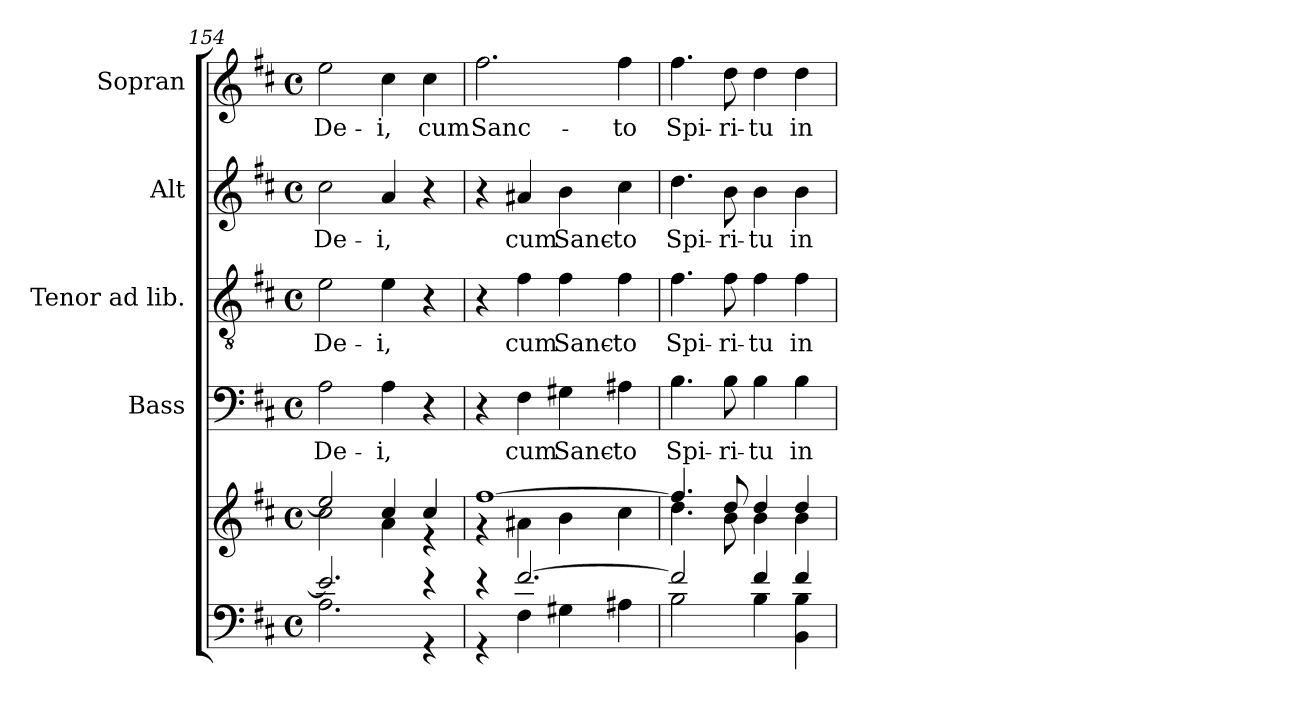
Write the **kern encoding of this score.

**kern	**kern	**kern	**text	**kern	**text	**kern	**text	**kern	**text
*part5	*part5	*part4	*part4	*part3	*part3	*part2	*part2	*part1	*part1
*staff6	*staff5	*staff4	*staff4	*staff3	*staff3	*staff2	*staff2	*staff1	*staff1
*	*	*I"Bass	*	*I"Tenor ad lib.	*	*I"Alt	*	*I"Sopran	*
*	*	*I'B.	*	*I'T.	*	*I'A.	*	*I'S.	*
*clefF4	*clefG2	*clefF4	*	*clefGv2	*	*clefG2	*	*clefG2	*
*k[f#c#]	*k[f#c#]	*k[f#c#]	*	*k[f#c#]	*	*k[f#c#]	*	*k[f#c#]	*
*D:	*D:	*D:	*	*D:	*	*D:	*	*D:	*
*M4/4	*M4/4	*M4/4	*	*M4/4	*	*M4/4	*	*M4/4	*
*met(c)	*met(c)	*met(c)	*	*met(c)	*	*met(c)	*	*met(c)	*
=154	=154	=154	=154	=154	=154	=154	=154	=154	=154
*^	*^	*	*	*	*	*	*	*	*
!	!	!	!	!	!LO:LY:b	!	!LO:LY:b	!	!LO:LY:b	!	!LO:LY:b
2.e/]	2.A\	2ee/]	2cc#\	2A\	De-	2e\	De-	2cc#\	De-	2ee\	De-
!	!	!	!	!	!LO:LY:b	!	!LO:LY:b	!	!LO:LY:b	!	!LO:LY:b
.	.	4cc#/	4a\	4A\	-i,	4e\	-i,	4a/	-i,	4cc#\	-i,
!	!	!	!	!	!	!	!	!	!	!	!LO:LY:b
4r	4r	4cc#/	4re	4r	.	4r	.	4r	.	4cc#\	cum
=155	=155	=155	=155	=155	=155	=155	=155	=155	=155	=155	=155
!	!	!	!	!	!	!	!	!	!	!	!LO:LY:b
4r	4r	[>1ff#	4rg	4r	.	4r	.	4r	.	2.ff#\	Sanc-
!	!	!	!	!	!LO:LY:b	!	!LO:LY:b	!	!LO:LY:b	!	!
[>2.f#/	4F#\	.	4a#X\	4F#\	cum	4f#\	cum	4a#X/	cum	.	.
!	!	!	!	!	!LO:LY:b	!	!LO:LY:b	!	!LO:LY:b	!	!
.	4G#X\	.	4b\	4G#X\	Sanc-	4f#\	Sanc-	4b\	Sanc-	.	.
!	!	!	!	!	!LO:LY:b	!	!LO:LY:b	!	!LO:LY:b	!	!LO:LY:b
.	4A#X\	.	4cc#\	4A#X\	-to	4f#\	-to	4cc#\	-to	4ff#\	-to
=156	=156	=156	=156	=156	=156	=156	=156	=156	=156	=156	=156
!	!	!	!	!	!LO:LY:b	!	!LO:LY:b	!	!LO:LY:b	!	!LO:LY:b
2f#/]	2B\	4.ff#/]	4.dd\	4.B\	Spi-	4.f#\	Spi-	4.dd\	Spi-	4.ff#\	Spi-
!	!	!	!	!	!LO:LY:b	!	!LO:LY:b	!	!LO:LY:b	!	!LO:LY:b
.	.	8dd/	8b\	8B\	-ri-	8f#\	-ri-	8b\	-ri-	8dd\	-ri-
!	!	!	!	!	!LO:LY:b	!	!LO:LY:b	!	!LO:LY:b	!	!LO:LY:b
4f#/	4B\	4dd/	4b\	4B\	-tu	4f#\	-tu	4b\	-tu	4dd\	-tu
!	!	!	!	!	!LO:LY:b	!	!LO:LY:b	!	!LO:LY:b	!	!LO:LY:b
4f#/	4BB\ 4B\	4dd/	4b\	4B\	in	4f#\	in	4b\	in	4dd\	in
*v	*v	*	*	*	*	*	*	*	*	*	*
*	*v	*v	*	*	*	*	*	*	*	*
=	=	=	=	=	=	=	=	=	=
*-	*-	*-	*-	*-	*-	*-	*-	*-	*-
